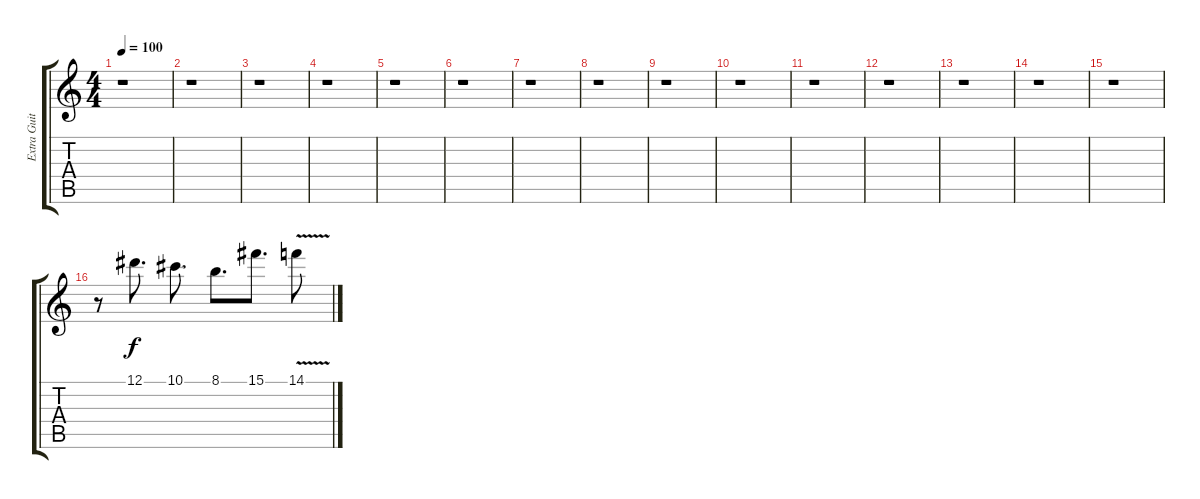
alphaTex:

\track ("Extra Guitars" "Extra Guit") {instrument distortionguitar}
\staff {score tabs}
\tuning (Eb4 Bb3 Gb3 Db3 Ab2 Eb2) {hide}
\ts (4 4)
\tempo 100
\clef g2
\ks c
r.1{dy f} |
r.1 |
r.1 |
r.1 |
r.1 |
r.1 |
r.1 |
r.1 |
r.1 |
r.1 |
r.1 |
r.1 |
r.1 |
r.1 |
r.1 |
r.8 12.1.8{d} 10.1.8{d} 8.1.8{d} 15.1.8{d} 14.1{v}.8
